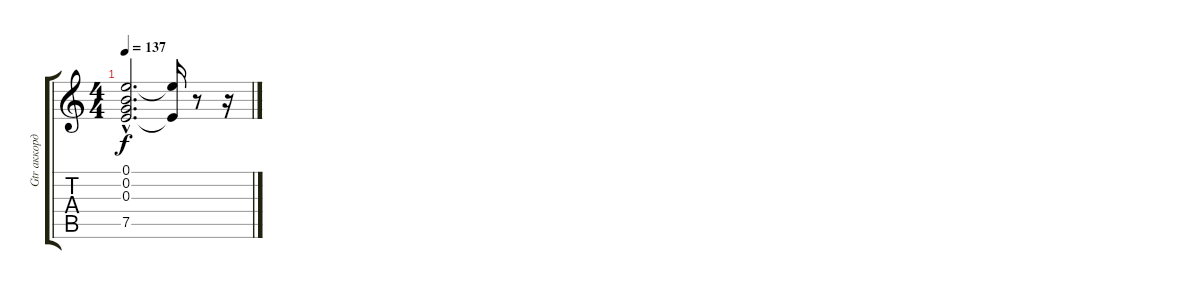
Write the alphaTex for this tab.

\track ("Gtr аккорды" "Gtr аккорд") {instrument acousticguitarsteel}
\staff {score tabs}
\tuning (E4 B3 G3 D3 A2 E2) {hide}
\ts (4 4)
\tempo 137
\clef g2
\ks c
(0.1{hac t} 0.2{hac t} 0.3{hac t} 7.5{hac t}).2{d dy f} (0.1{t} 7.5{t}).16 r.8 r.16
